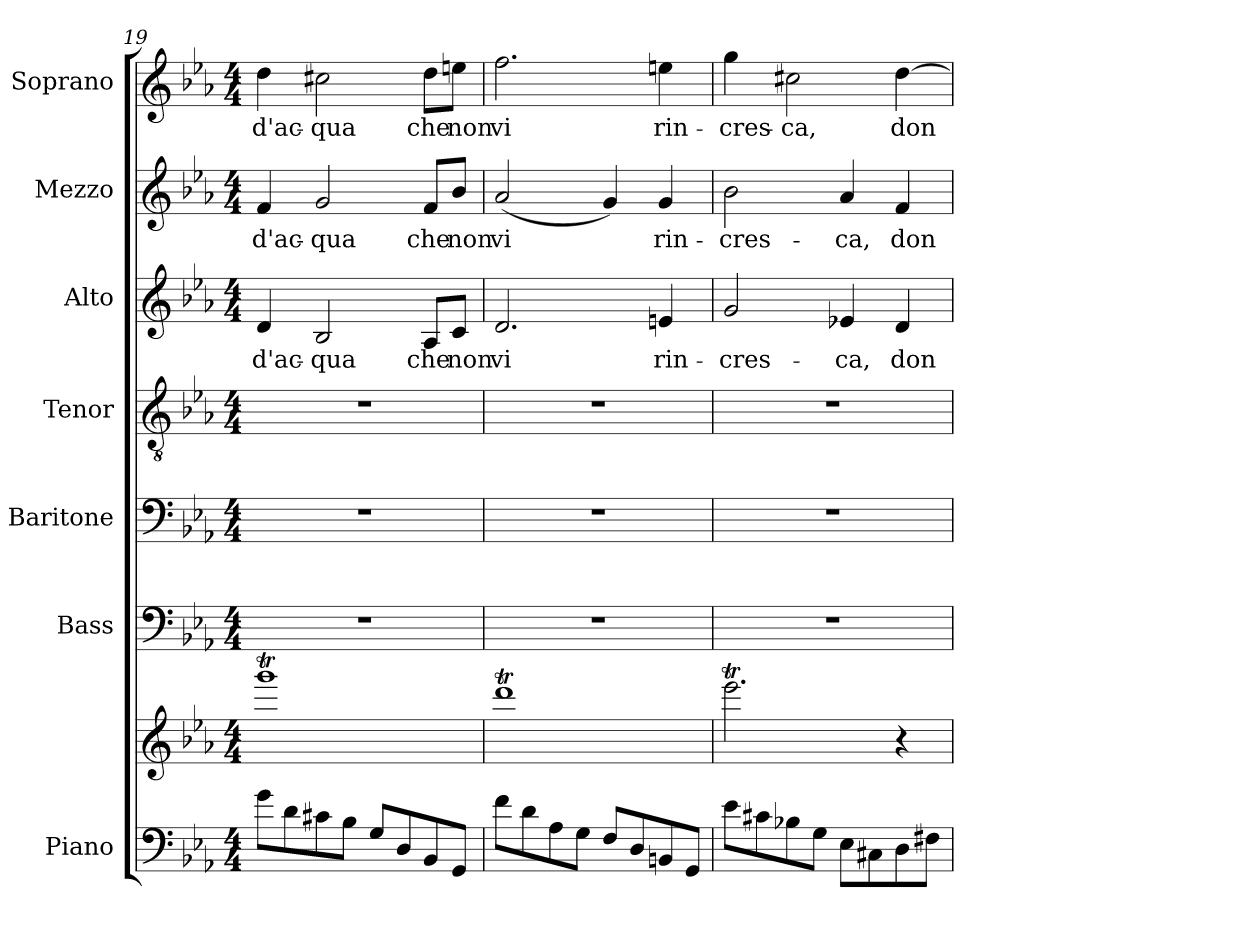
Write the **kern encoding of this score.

**kern	**kern	**kern	**kern	**kern	**kern	**text	**kern	**text	**kern	**text
*part7	*part7	*part6	*part5	*part4	*part3	*part3	*part2	*part2	*part1	*part1
*staff8	*staff7	*staff6	*staff5	*staff4	*staff3	*staff3	*staff2	*staff2	*staff1	*staff1
*I"Piano	*	*I"Bass	*I"Baritone	*I"Tenor	*I"Alto	*	*I"Mezzo	*	*I"Soprano	*
*I'Pno.	*	*I'B.	*I'Bar.	*I'T.	*I'A.	*	*I'M.	*	*I'S.	*
!!LO:LB:g=z
*clefF4	*clefG2	*clefF4	*clefF4	*clefGv2	*clefG2	*	*clefG2	*	*clefG2	*
*	*	*	*	*ITrd7c12	*	*	*	*	*	*
*k[b-e-a-]	*k[b-e-a-]	*k[b-e-a-]	*k[b-e-a-]	*k[b-e-a-]	*k[b-e-a-]	*	*k[b-e-a-]	*	*k[b-e-a-]	*
*E-:	*E-:	*E-:	*E-:	*E-:	*E-:	*	*E-:	*	*E-:	*
*M4/4	*M4/4	*M4/4	*M4/4	*M4/4	*M4/4	*	*M4/4	*	*M4/4	*
=19	=19	=19	=19	=19	=19	=19	=19	=19	=19	=19
!	!	!	!	!	!	!LO:LY:b:color=#000000	!	!	!	!
!	!	!	!	!	!	!	!	!LO:LY:b:color=#000000	!	!
!	!	!	!	!	!	!	!	!	!	!LO:LY:b:color=#000000
8gi\L	1gggti	1r	1r	1r	4di/	d'ac-	4fi/	d'ac-	4ddi\	d'ac-
8di\	.	.	.	.	.	.	.	.	.	.
!	!	!	!	!	!	!LO:LY:b:color=#000000	!	!	!	!
!	!	!	!	!	!	!	!	!LO:LY:b:color=#000000	!	!
!	!	!	!	!	!	!	!	!	!	!LO:LY:b:color=#000000
8c#Xi\	.	.	.	.	2B-i/	-qua	2gi/	-qua	2cc#Xi\	-qua
8B-i\J	.	.	.	.	.	.	.	.	.	.
8Gi/L	.	.	.	.	.	.	.	.	.	.
8Di/	.	.	.	.	.	.	.	.	.	.
!	!	!	!	!	!	!LO:LY:b:color=#000000	!	!	!	!
!	!	!	!	!	!	!	!	!LO:LY:b:color=#000000	!	!
!	!	!	!	!	!	!	!	!	!	!LO:LY:b:color=#000000
8BB-i/	.	.	.	.	8A-i/L	che	8fi/L	che	8ddi\L	che
!	!	!	!	!	!	!LO:LY:b:color=#000000	!	!	!	!
!	!	!	!	!	!	!	!	!LO:LY:b:color=#000000	!	!
!	!	!	!	!	!	!	!	!	!	!LO:LY:b:color=#000000
8GGi/J	.	.	.	.	8ci/J	non	8b-i/J	non	8eeni\J	non
=20	=20	=20	=20	=20	=20	=20	=20	=20	=20	=20
!	!	!	!	!	!	!LO:LY:b:color=#000000	!	!	!	!
!	!	!	!	!	!	!	!	!LO:LY:b:color=#000000	!	!
!	!	!	!	!	!	!	!	!	!	!LO:LY:b:color=#000000
8fi\L	1dddti	1r	1r	1r	2.di/	vi	(2a-i/	vi	2.ffi\	vi
8di\	.	.	.	.	.	.	.	.	.	.
8A-i\	.	.	.	.	.	.	.	.	.	.
8Gi\J	.	.	.	.	.	.	.	.	.	.
8Fi/L	.	.	.	.	.	.	4gi/)	.	.	.
8Di/	.	.	.	.	.	.	.	.	.	.
!	!	!	!	!	!	!LO:LY:b:color=#000000	!	!	!	!
!	!	!	!	!	!	!	!	!LO:LY:b:color=#000000	!	!
!	!	!	!	!	!	!	!	!	!	!LO:LY:b:color=#000000
8BBni/	.	.	.	.	4eni/	rin-	4gi/	rin-	4eeni\	rin-
8GGi/J	.	.	.	.	.	.	.	.	.	.
=21	=21	=21	=21	=21	=21	=21	=21	=21	=21	=21
!	!	!	!	!	!	!LO:LY:b:color=#000000	!	!	!	!
!	!	!	!	!	!	!	!	!LO:LY:b:color=#000000	!	!
!	!	!	!	!	!	!	!	!	!	!LO:LY:b:color=#000000
8e-i\L	2.eee-Ti\	1r	1r	1r	2gi/	-cres-	2b-i\	-cres-	4ggi\	-cres-
8c#Xi\	.	.	.	.	.	.	.	.	.	.
!	!	!	!	!	!	!	!	!	!	!LO:LY:b:color=#000000
8B-Xi\	.	.	.	.	.	.	.	.	2cc#Xi\	-ca,
8Gi\J	.	.	.	.	.	.	.	.	.	.
!	!	!	!	!	!	!LO:LY:b:color=#000000	!	!	!	!
!	!	!	!	!	!	!	!	!LO:LY:b:color=#000000	!	!
8E-i\L	.	.	.	.	4e-Xi/	-ca,	4a-i/	-ca,	.	.
8C#Xi\	.	.	.	.	.	.	.	.	.	.
!	!	!	!	!	!	!LO:LY:b:color=#000000	!	!	!	!
!	!	!	!	!	!	!	!	!LO:LY:b:color=#000000	!	!
!	!	!	!	!	!	!	!	!	!	!LO:LY:b:color=#000000
8Di\	4r	.	.	.	4di/	don-	4fi/	don-	[>4ddi\	don-
8F#Xi\J	.	.	.	.	.	.	.	.	.	.
=	=	=	=	=	=	=	=	=	=	=
*-	*-	*-	*-	*-	*-	*-	*-	*-	*-	*-
